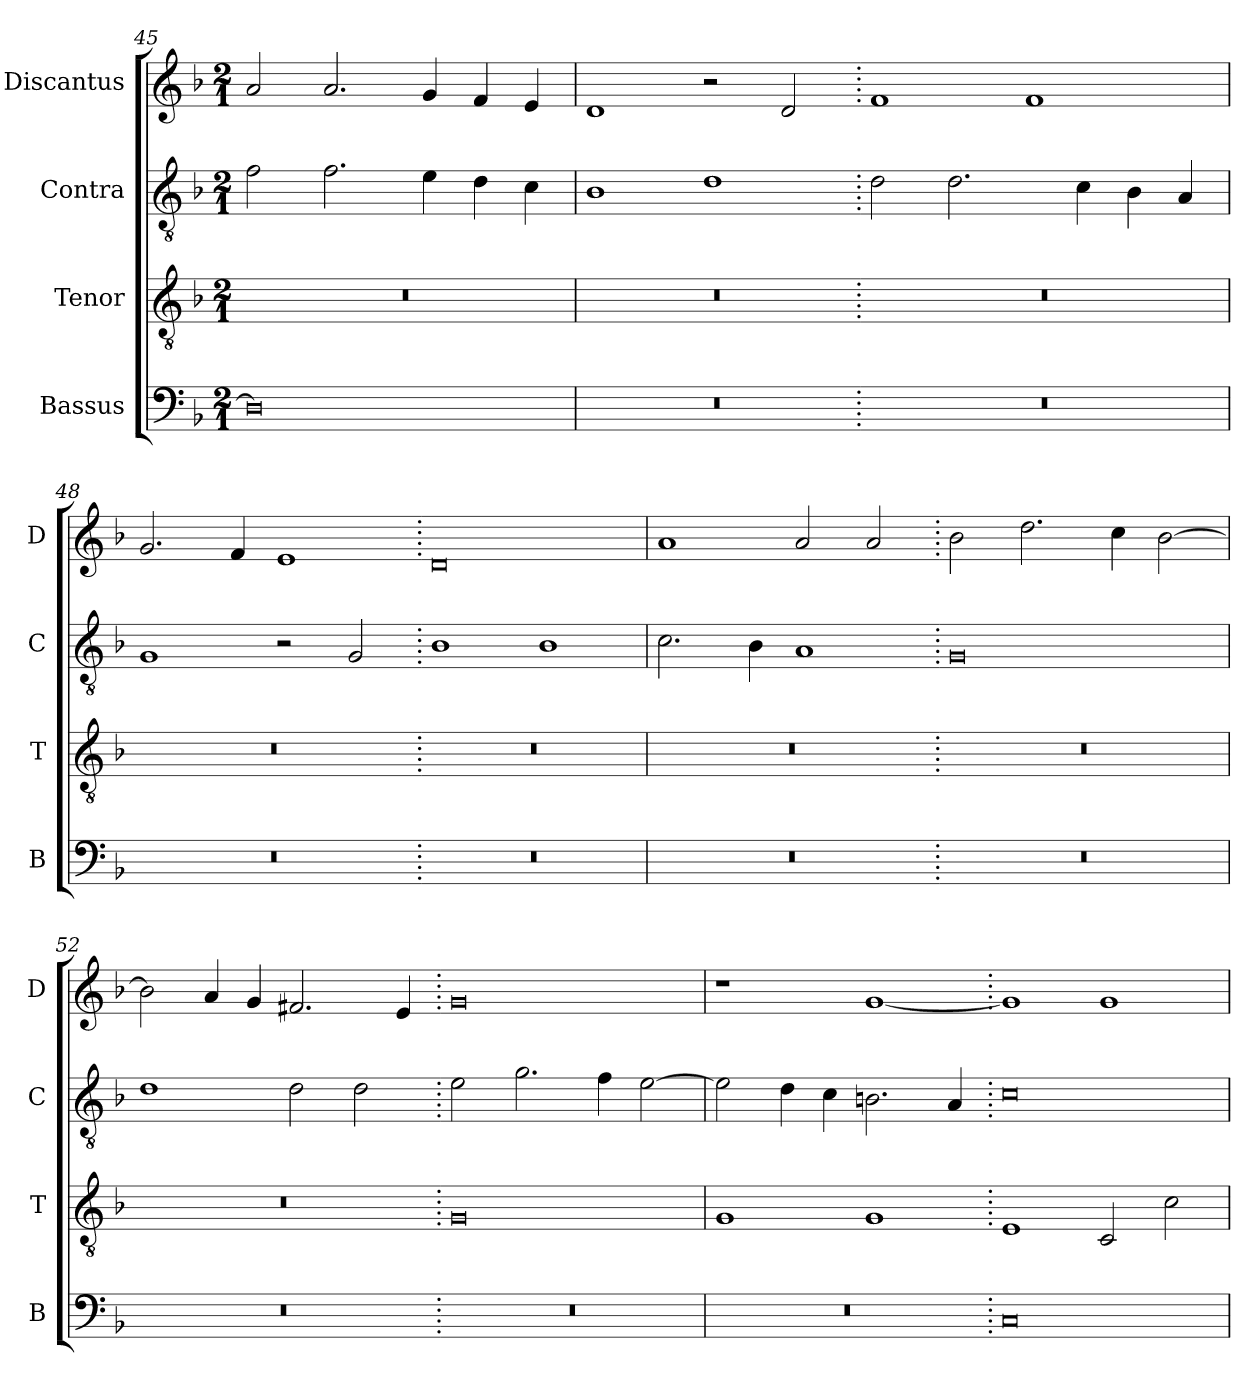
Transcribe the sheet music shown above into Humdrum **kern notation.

**kern	**kern	**kern	**kern
*part4	*part3	*part2	*part1
*staff4	*staff3	*staff2	*staff1
*I"Bassus	*I"Tenor	*I"Contra	*I"Discantus
*I'B	*I'T	*I'C	*I'D
*clefF4	*clefGv2	*clefGv2	*clefG2
*k[b-]	*k[b-]	*k[b-]	*k[b-]
*M2/1	*M2/1	*M2/1	*M2/1
=45	=45	=45	=45
0D]	0r	2f\	2a/
.	.	2.f\	2.a/
.	.	4e\	4g/
.	.	4d\	4f/
.	.	4c\	4e/
=46	=46	=46	=46
0r	0r	1B-	1d
.	.	1d	2r
.	.	.	2d/
=47.	=47.	=47.	=47.
0r	0r	2d\	1f
.	.	2.d\	.
.	.	.	1f
.	.	4c\	.
.	.	4B-\	.
.	.	4A/	.
=48	=48	=48	=48
0r	0r	1G	2.g/
.	.	.	4f/
.	.	2r	1e
.	.	2G/	.
=49.	=49.	=49.	=49.
0r	0r	1B-	0d
.	.	1B-	.
=50	=50	=50	=50
0r	0r	2.c\	1a
.	.	4B-\	.
.	.	1A	2a/
.	.	.	2a/
=51.	=51.	=51.	=51.
0r	0r	0G	2b-\
.	.	.	2.dd\
.	.	.	4cc\
.	.	.	[2b-\
=52	=52	=52	=52
0r	0r	1d	2b-\]
.	.	.	4a/
.	.	.	4g/
.	.	2d\	2.f#X/
.	.	2d\	.
.	.	.	4e/
=53.	=53.	=53.	=53.
0r	0G	2e\	0g
.	.	2.g\	.
.	.	4f\	.
.	.	[2e\	.
=54	=54	=54	=54
0r	1G	2e\]	1r
.	.	4d\	.
.	.	4c\	.
.	1G	2.Bn\	[1g
.	.	4A/	.
=55.	=55.	=55.	=55.
0C	1E	0c	1g]
.	2C/	.	1g
.	2c\	.	.
=	=	=	=
*-	*-	*-	*-
